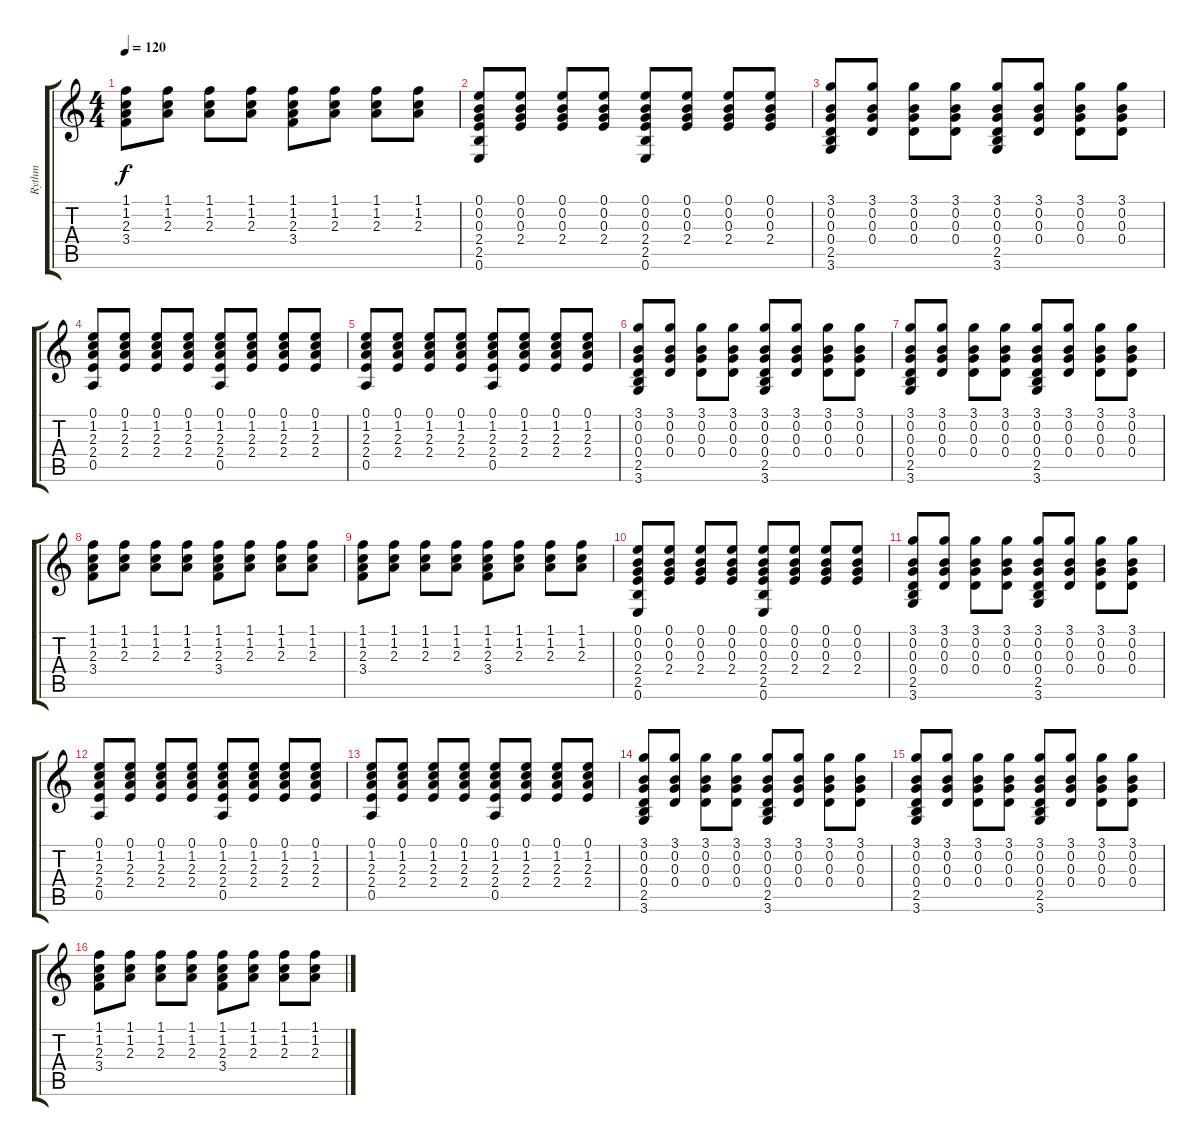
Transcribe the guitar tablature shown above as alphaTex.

\track ("Rythm" "Rythm") {instrument distortionguitar}
\staff {score tabs}
\tuning (E4 B3 G3 D3 A2 E2) {hide}
\ts (4 4)
\tempo 120
\clef g2
\ks c
(1.1 1.2 2.3 3.4).8{dy f} (1.1 1.2 2.3).8 (1.1 1.2 2.3).8 (1.1 1.2 2.3).8 (1.1 1.2 2.3 3.4).8 (1.1 1.2 2.3).8 (1.1 1.2 2.3).8 (1.1 1.2 2.3).8 |
(0.1 0.2 0.3 2.4 2.5 0.6).8 (0.1 0.2 0.3 2.4).8 (0.1 0.2 0.3 2.4).8 (0.1 0.2 0.3 2.4).8 (0.1 0.2 0.3 2.4 2.5 0.6).8 (0.1 0.2 0.3 2.4).8 (0.1 0.2 0.3 2.4).8 (0.1 0.2 0.3 2.4).8 |
(3.1 0.2 0.3 0.4 2.5 3.6).8 (3.1 0.2 0.3 0.4).8 (3.1 0.2 0.3 0.4).8 (3.1 0.2 0.3 0.4).8 (3.1 0.2 0.3 0.4 2.5 3.6).8 (3.1 0.2 0.3 0.4).8 (3.1 0.2 0.3 0.4).8 (3.1 0.2 0.3 0.4).8 |
(0.1 1.2 2.3 2.4 0.5).8 (0.1 1.2 2.3 2.4).8 (0.1 1.2 2.3 2.4).8 (0.1 1.2 2.3 2.4).8 (0.1 1.2 2.3 2.4 0.5).8 (0.1 1.2 2.3 2.4).8 (0.1 1.2 2.3 2.4).8 (0.1 1.2 2.3 2.4).8 |
(0.1 1.2 2.3 2.4 0.5).8 (0.1 1.2 2.3 2.4).8 (0.1 1.2 2.3 2.4).8 (0.1 1.2 2.3 2.4).8 (0.1 1.2 2.3 2.4 0.5).8 (0.1 1.2 2.3 2.4).8 (0.1 1.2 2.3 2.4).8 (0.1 1.2 2.3 2.4).8 |
(3.1 0.2 0.3 0.4 2.5 3.6).8 (3.1 0.2 0.3 0.4).8 (3.1 0.2 0.3 0.4).8 (3.1 0.2 0.3 0.4).8 (3.1 0.2 0.3 0.4 2.5 3.6).8 (3.1 0.2 0.3 0.4).8 (3.1 0.2 0.3 0.4).8 (3.1 0.2 0.3 0.4).8 |
(3.1 0.2 0.3 0.4 2.5 3.6).8 (3.1 0.2 0.3 0.4).8 (3.1 0.2 0.3 0.4).8 (3.1 0.2 0.3 0.4).8 (3.1 0.2 0.3 0.4 2.5 3.6).8 (3.1 0.2 0.3 0.4).8 (3.1 0.2 0.3 0.4).8 (3.1 0.2 0.3 0.4).8 |
(1.1 1.2 2.3 3.4).8 (1.1 1.2 2.3).8 (1.1 1.2 2.3).8 (1.1 1.2 2.3).8 (1.1 1.2 2.3 3.4).8 (1.1 1.2 2.3).8 (1.1 1.2 2.3).8 (1.1 1.2 2.3).8 |
(1.1 1.2 2.3 3.4).8 (1.1 1.2 2.3).8 (1.1 1.2 2.3).8 (1.1 1.2 2.3).8 (1.1 1.2 2.3 3.4).8 (1.1 1.2 2.3).8 (1.1 1.2 2.3).8 (1.1 1.2 2.3).8 |
(0.1 0.2 0.3 2.4 2.5 0.6).8 (0.1 0.2 0.3 2.4).8 (0.1 0.2 0.3 2.4).8 (0.1 0.2 0.3 2.4).8 (0.1 0.2 0.3 2.4 2.5 0.6).8 (0.1 0.2 0.3 2.4).8 (0.1 0.2 0.3 2.4).8 (0.1 0.2 0.3 2.4).8 |
(3.1 0.2 0.3 0.4 2.5 3.6).8 (3.1 0.2 0.3 0.4).8 (3.1 0.2 0.3 0.4).8 (3.1 0.2 0.3 0.4).8 (3.1 0.2 0.3 0.4 2.5 3.6).8 (3.1 0.2 0.3 0.4).8 (3.1 0.2 0.3 0.4).8 (3.1 0.2 0.3 0.4).8 |
(0.1 1.2 2.3 2.4 0.5).8 (0.1 1.2 2.3 2.4).8 (0.1 1.2 2.3 2.4).8 (0.1 1.2 2.3 2.4).8 (0.1 1.2 2.3 2.4 0.5).8 (0.1 1.2 2.3 2.4).8 (0.1 1.2 2.3 2.4).8 (0.1 1.2 2.3 2.4).8 |
(0.1 1.2 2.3 2.4 0.5).8 (0.1 1.2 2.3 2.4).8 (0.1 1.2 2.3 2.4).8 (0.1 1.2 2.3 2.4).8 (0.1 1.2 2.3 2.4 0.5).8 (0.1 1.2 2.3 2.4).8 (0.1 1.2 2.3 2.4).8 (0.1 1.2 2.3 2.4).8 |
(3.1 0.2 0.3 0.4 2.5 3.6).8 (3.1 0.2 0.3 0.4).8 (3.1 0.2 0.3 0.4).8 (3.1 0.2 0.3 0.4).8 (3.1 0.2 0.3 0.4 2.5 3.6).8 (3.1 0.2 0.3 0.4).8 (3.1 0.2 0.3 0.4).8 (3.1 0.2 0.3 0.4).8 |
(3.1 0.2 0.3 0.4 2.5 3.6).8 (3.1 0.2 0.3 0.4).8 (3.1 0.2 0.3 0.4).8 (3.1 0.2 0.3 0.4).8 (3.1 0.2 0.3 0.4 2.5 3.6).8 (3.1 0.2 0.3 0.4).8 (3.1 0.2 0.3 0.4).8 (3.1 0.2 0.3 0.4).8 |
(1.1 1.2 2.3 3.4).8 (1.1 1.2 2.3).8 (1.1 1.2 2.3).8 (1.1 1.2 2.3).8 (1.1 1.2 2.3 3.4).8 (1.1 1.2 2.3).8 (1.1 1.2 2.3).8 (1.1 1.2 2.3).8
